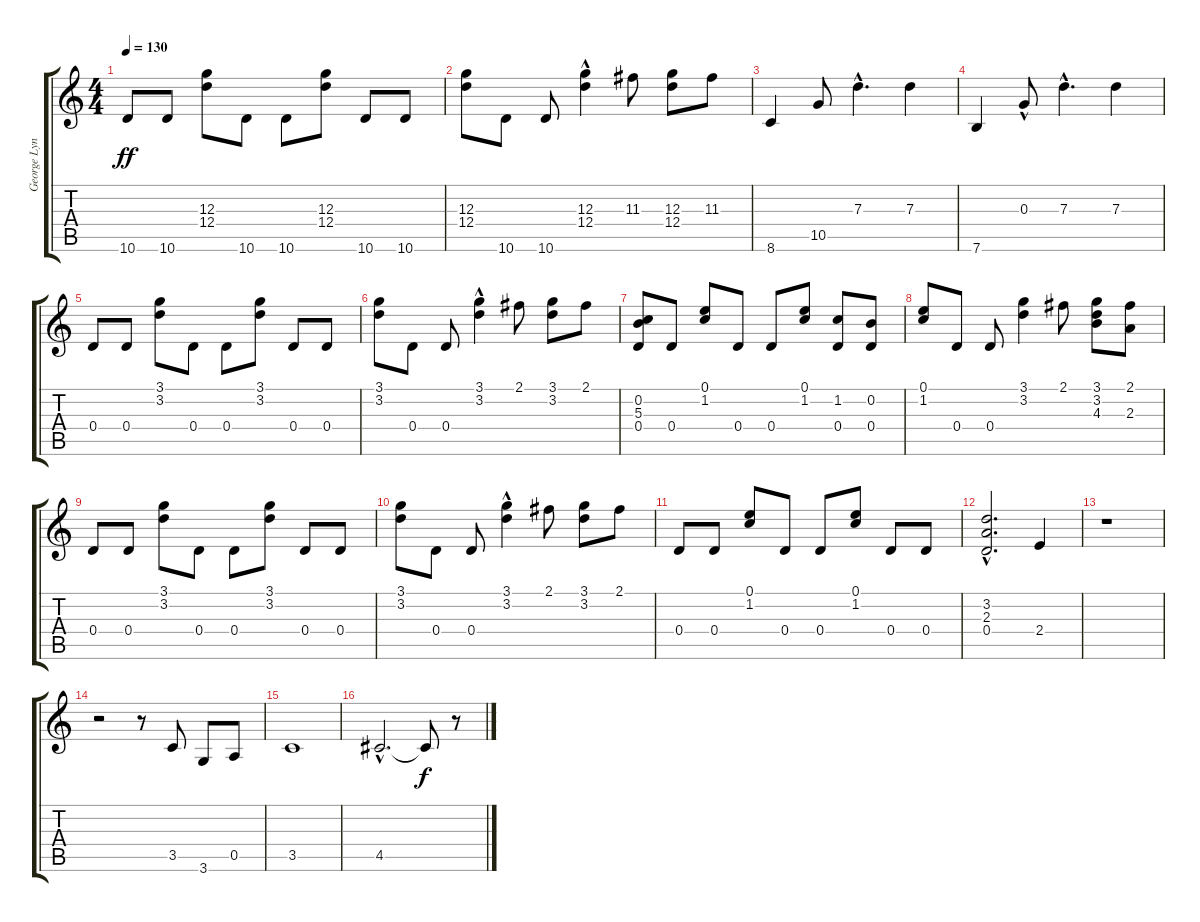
\track ("George Lynch II" "George Lyn") {instrument overdrivenguitar}
\staff {score tabs}
\tuning (E4 B3 G3 D3 A2 E2) {hide}
\ts (4 4)
\tempo 130
\clef g2
\ks c
10.6.8{dy ff} 10.6.8 (12.3 12.4).8 10.6.8 10.6.8 (12.3 12.4).8 10.6.8 10.6.8 |
(12.3 12.4).8 10.6.8 10.6.8 (12.3 12.4{hac}).4 11.3.8 (12.3 12.4).8 11.3.8 |
8.6.4 10.5.8 7.3{hac}.4{d} 7.3.4 |
7.6.4 0.3{hac}.8 7.3{hac}.4{d} 7.3.4 |
0.4.8 0.4.8 (3.1 3.2).8 0.4.8 0.4.8 (3.1 3.2).8 0.4.8 0.4.8 |
(3.1 3.2).8 0.4.8 0.4.8 (3.1 3.2{hac}).4 2.1.8 (3.1 3.2).8 2.1.8 |
(0.2 5.3 0.4).8 0.4.8 (0.1 1.2).8 0.4.8 0.4.8 (0.1 1.2).8 (1.2 0.4).8 (0.2 0.4).8 |
(0.1 1.2).8 0.4.8 0.4.8 (3.1 3.2).4 2.1.8 (3.1 3.2 4.3).8 (2.1 2.3).8 |
0.4.8 0.4.8 (3.1 3.2).8 0.4.8 0.4.8 (3.1 3.2).8 0.4.8 0.4.8 |
(3.1 3.2).8 0.4.8 0.4.8 (3.1 3.2{hac}).4 2.1.8 (3.1 3.2).8 2.1.8 |
0.4.8 0.4.8 (0.1 1.2).8 0.4.8 0.4.8 (0.1 1.2).8 0.4.8 0.4.8 |
(3.2{hac} 2.3{hac} 0.4{hac}).2{d} 2.4.4 |
r.1 |
r.2 r.8 3.5.8 3.6.8 0.5.8 |
3.5.1 |
4.5{hac}.2{d} 4.5{t}.8{dy f} r.8
